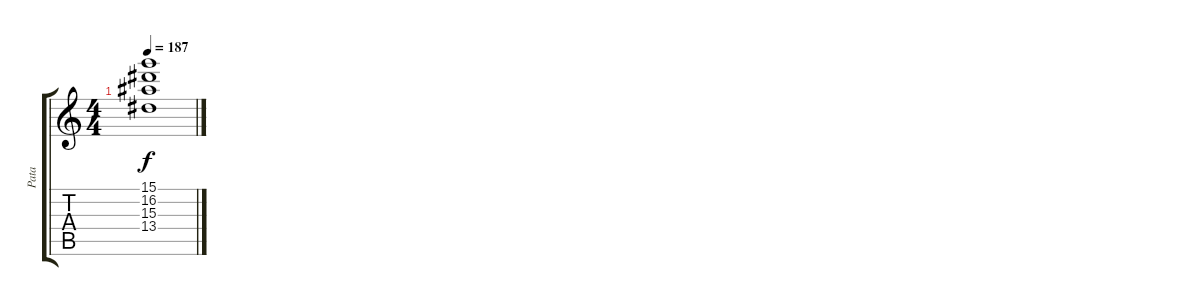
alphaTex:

\track ("Pata" "Pata") {instrument overdrivenguitar}
\staff {score tabs}
\tuning (E4 B3 G3 D3 A2 E2) {hide}
\ts (4 4)
\tempo 187
\clef g2
\ks c
(15.1{t} 16.2{t} 15.3{t} 13.4{t}).1{dy f}
